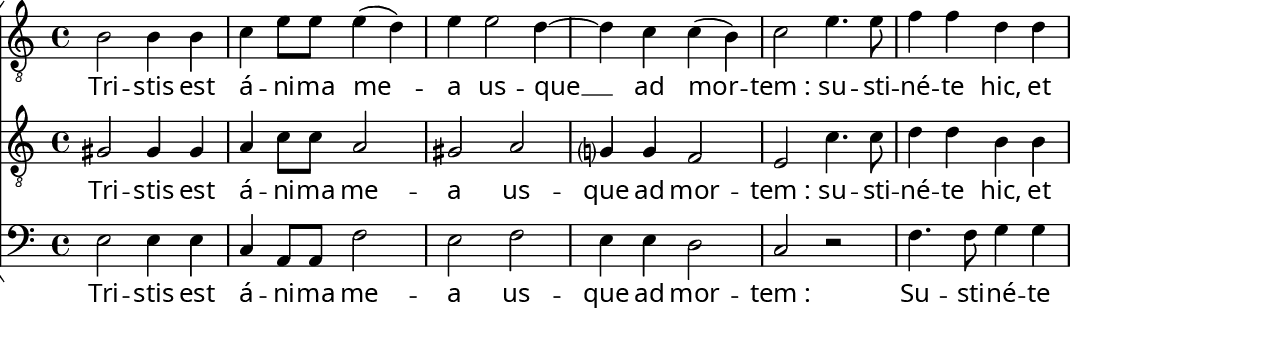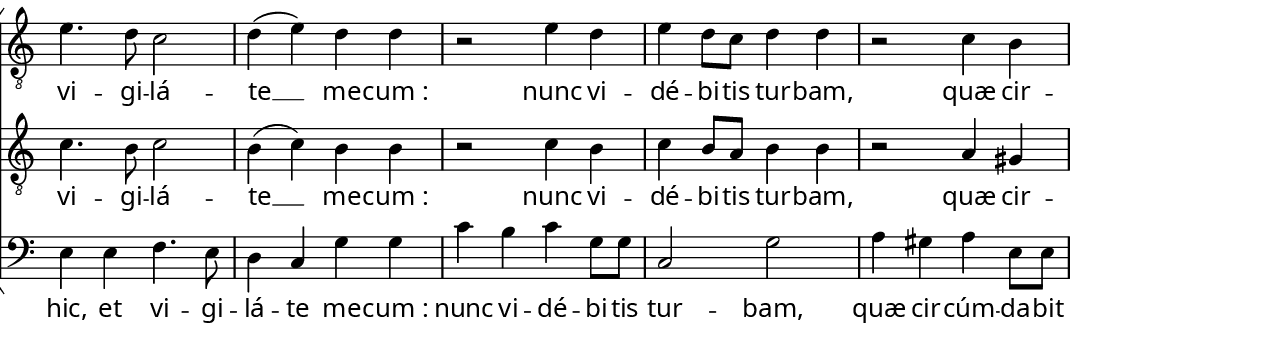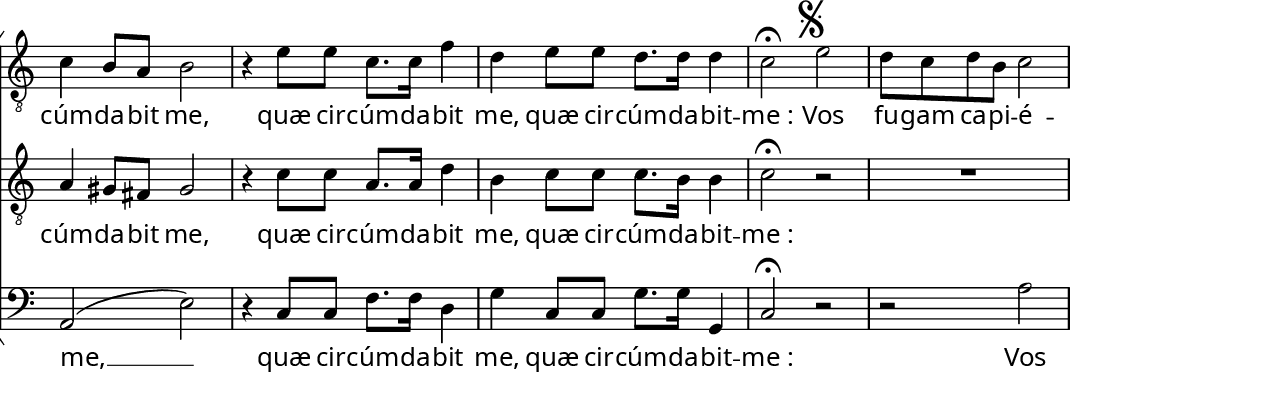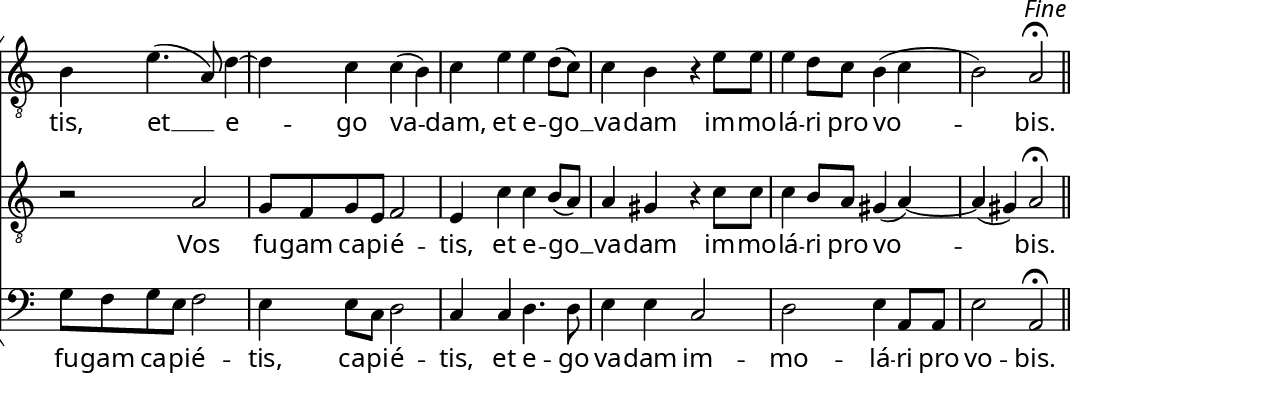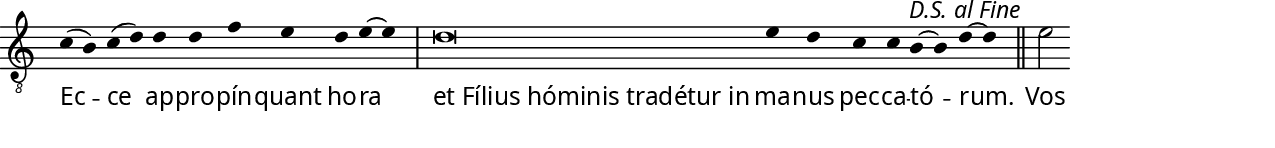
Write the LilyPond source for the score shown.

\header {
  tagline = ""
  composer = "Giovanni Battista Martini (1706-84)"
}
\include "english.ly"
\include "lilypond-book-preamble.ly"
\include "header.ly"

global = {
  \key c \major
  \time 4/4
}

sopMusic = \relative c' {
  \clef "treble_8"
  b2 b4 b | c e8 e e4( d) | e e2 d4 ~ | d4 c c( b) | c2 e4. e8 | f4 f d d |
  e4. d8 c2 | d4(e) d d | r2 e4 d | e d8 c d4 d | r2 c4 b | c b8 a b2 |
  r4 e8 e c8. c16 f4 | d e8 e d8. d16 d4 | c2\fermata
  \mark \markup { \musicglyph #"scripts.segno" }
  e2 | d8 c d b c2 | b4 e4.( a,8) d4 ~ |
  d c c( b) | c e e d8( c) | c4 b r e8 e | e4 d8 c b4( c | b2) a\fermata \bar "||"
    \override Score.RehearsalMark #'break-visibility = #begin-of-line-invisible
    \override Score.RehearsalMark #'self-alignment-X = #RIGHT
    \override Score . RehearsalMark #'font-shape = #'italic
    \override Score.RehearsalMark #'font-size = #0.5
    \mark "Fine"
}
sopWords = \lyricmode {
  \set fontSize = #0.5
  %\set vocalName = "2. "
  %\set shortVocalName = "2. "
  Tri -- stis est | á -- ni -- ma me -- a us -- que __ ad mor -- tem_: su -- sti -- né -- te hic, et | vi -- gi -- lá -- te __ me -- cum_: nunc vi -- dé -- bi -- tis tur -- bam, quæ cir -- cúm -- da -- bit me, quæ cir -- cúm -- da -- bit | me, quæ cir -- cúm -- da -- bit -- me_: Vos fu -- gam ca -- pi -- é -- tis, et __ e -- go va -- dam, et e -- go __ | va -- dam im -- mo -- lá -- ri pro vo -- bis.
}

altoMusic = \relative c' {
  \clef "treble_8"
  gs2 gs4 gs | a c8 c a2 | gs a | g?4 g f2 | e c'4. c8 | d4 d b b |
  c4. b8 c2 | b4( c) b b | r2 c4 b | c b8 a b4 b | r2 a4 gs | a gs8 fs gs2 |
  r4 c8 c a8. a16 d4 | b c8 c c8. b16 b4 | c2\fermata r2 | R1 | r2 a |
  g8 f g e f2 | e4 c' c b8( a) | a4 gs r c8 c | c4 b8 a gs4( a) ~ | a( gs) a2\fermata \bar "||" 
}

altoWords = \lyricmode {
  \set fontSize = #0.5
  Tri -- stis est | á -- ni -- ma me -- a us -- que ad mor -- tem_: su -- sti -- né -- te hic, et | vi -- gi -- lá -- te __ me -- cum_: nunc vi -- dé -- bi -- tis tur -- bam, quæ cir -- cúm -- da -- bit me, quæ cir -- cúm -- da -- bit | me, quæ cir -- cúm -- da -- bit -- me_:  Vos fu -- gam ca -- pi -- é -- tis, et e -- go __ va -- dam im -- mo -- lá -- ri pro vo -- bis.
}

bassMusic = \relative a {
  \clef bass
  e2 e4 e | c a8 a f'2 | e f | e4 e d2 | c r | f4. f8 g4 g |
  e e f4. e8 | d4 c g' g | c b c g8 g | c,2 g' | a4 gs a e8 e | a,2( e') |
  r4 c8 c f8. f16 d4 | g c,8 c g'8. g16 g,4 | c2\fermata r2 | r2 a' | g8 f g e f2 |
  e4 e8 c d2 | c4 c d4. d8 | e4 e c2 | d e4 a,8 a | e'2 a,\fermata \bar "||"
}

bassWords = \lyricmode {
  \set fontSize = #0.5
  Tri -- stis est | á -- ni -- ma me -- a us -- que ad mor -- tem_: Su -- sti -- né -- te | hic, et vi -- gi -- lá -- te me -- cum_: | nunc vi -- dé --  bi -- tis tur -- bam, | quæ cir -- cúm -- da -- bit me, __ quæ cir -- cúm -- da -- bit | me, quæ cir -- cúm -- da -- bit -- me_:  Vos fu -- gam ca -- pi -- é -- tis, ca -- pi -- é -- tis, et e -- go | va -- dam im -- mo -- lá -- ri pro | vo -- bis.
}

chantMusic = \relative c' {
  \clef "treble_8"
  \cadenzaOn
  \stemOff
  c4( b) c( d) d d f e d e ~ e s8 \bar "|"
  s8 d\breve e4 d c c b ~ b d ~ d
  s8 \cadenzaOff \bar "||"
  \override Score.RehearsalMark #'break-visibility = #begin-of-line-invisible
    \override Score.RehearsalMark #'self-alignment-X = #RIGHT
    \override Score . RehearsalMark #'font-shape = #'italic
    \override Score.RehearsalMark #'font-size = #0.5
    \mark "D.S. al Fine"
  \stemOn
  s8 e2
}


chantWords = \lyricmode {
  Ec -- ce ap -- pro -- pín -- quant ho -- ra
  \once \override LyricText #'self-alignment-X = #LEFT
  et_Fílius_hóminis_tradétur_in ma -- nus pec -- ca -- tó -- rum.
  Vos
}

%altoWords = \lyricmode {
%  \override StanzaNumber #'font-name = #"Garamond Premier Pro"
%  \override LyricText #'font-name = #"Garamond Premier Pro"
%}

\score {
  \new ChoirStaff <<
%    \new Lyrics = "sopranos"
    \new Staff = "women" <<
      \new Voice = "sopranos"{
%        \voiceOne
        << \global \sopMusic >>
      }
%      \new Voice = "altos" {
%        \voiceTwo
%        << \global \altoMusic >>
%      }
    >>
    \new Lyrics = "sopranos"

    \new Staff = "women2" <<
      \new Voice = "altos" {
%        \voiceTwo
        << \global \altoMusic >>
      }
    >>
    \new Lyrics = "altos"
    
    \new Staff = "men" <<
      %\new Lyrics = "bass"
      \new Voice = "bass" {
%        \voiceOne
        << \global \bassMusic >>
      }
    >>
    \context Lyrics = "sopranos" \lyricsto "sopranos" \sopWords
    \context Lyrics = "altos" \lyricsto "altos" \altoWords
    \context Lyrics = "bass" \lyricsto "bass" \bassWords
  >>
  \layout {
    \context {
      \Staff
    }
  }
}

\score {
  \new Staff \with { \remove "Time_signature_engraver" } <<
    \global
    \new Voice = "chant" \chantMusic
    \new Lyrics = "chant" \lyricsto chant \chantWords
  >>
}
